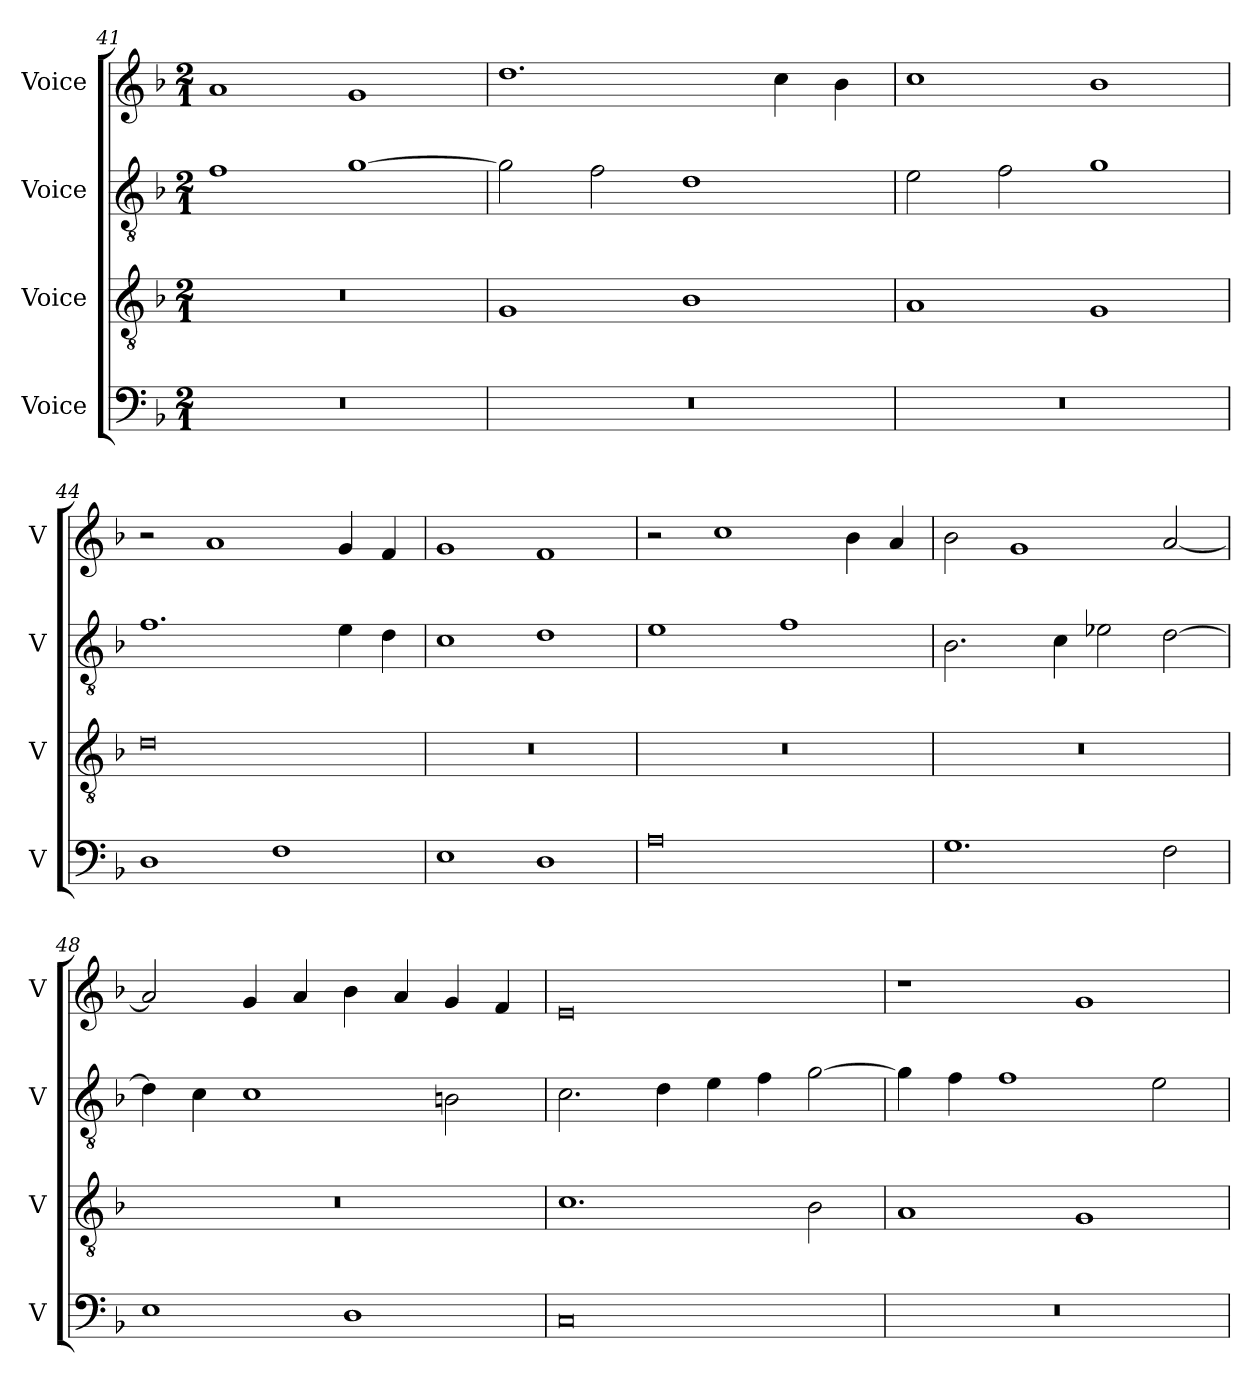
**kern	**kern	**kern	**kern
*part4	*part3	*part2	*part1
*staff4	*staff3	*staff2	*staff1
*I"Voice	*I"Voice	*I"Voice	*I"Voice
*I'V	*I'V	*I'V	*I'V
*clefF4	*clefGv2	*clefGv2	*clefG2
*k[b-]	*k[b-]	*k[b-]	*k[b-]
*M2/1	*M2/1	*M2/1	*M2/1
=41	=41	=41	=41
0r	0r	1f	1a
.	.	[1g	1g
!!LO:PB:g=z
=42	=42	=42	=42
0r	1G	2g\]	1.dd
.	.	2f\	.
.	1B-	1d	.
.	.	.	4cc\
.	.	.	4b-\
=43	=43	=43	=43
0r	1A	2e\	1cc
.	.	2f\	.
.	1G	1g	1b-
=44	=44	=44	=44
1D	0d	1.f	2r
.	.	.	1a
1F	.	.	.
.	.	4e\	4g/
.	.	4d\	4f/
=45	=45	=45	=45
1E	0r	1c	1g
1D	.	1d	1f
!!LO:LB:g=z
=46	=46	=46	=46
0A	0r	1e	2r
.	.	.	1cc
.	.	1f	.
.	.	.	4b-\
.	.	.	4a/
=47	=47	=47	=47
1.G	0r	2.B-\	2b-\
.	.	.	1g
.	.	4c\	.
.	.	2e-X\	.
2F\	.	[2d\	[2a/
=48	=48	=48	=48
1E	0r	4d\]	2a/]
.	.	4c\	.
.	.	1c	4g/
.	.	.	4a/
1D	.	.	4b-\
.	.	.	4a/
.	.	2Bn\	4g/
.	.	.	4f/
!!LO:LB:g=z
=49	=49	=49	=49
0C	1.c	2.c\	0e
.	.	4d\	.
.	.	4e\	.
.	.	4f\	.
.	2B-\	[2g\	.
=50	=50	=50	=50
0r	1A	4g\]	1r
.	.	4f\	.
.	.	1f	.
.	1G	.	1g
.	.	2e\	.
=	=	=	=
*-	*-	*-	*-
